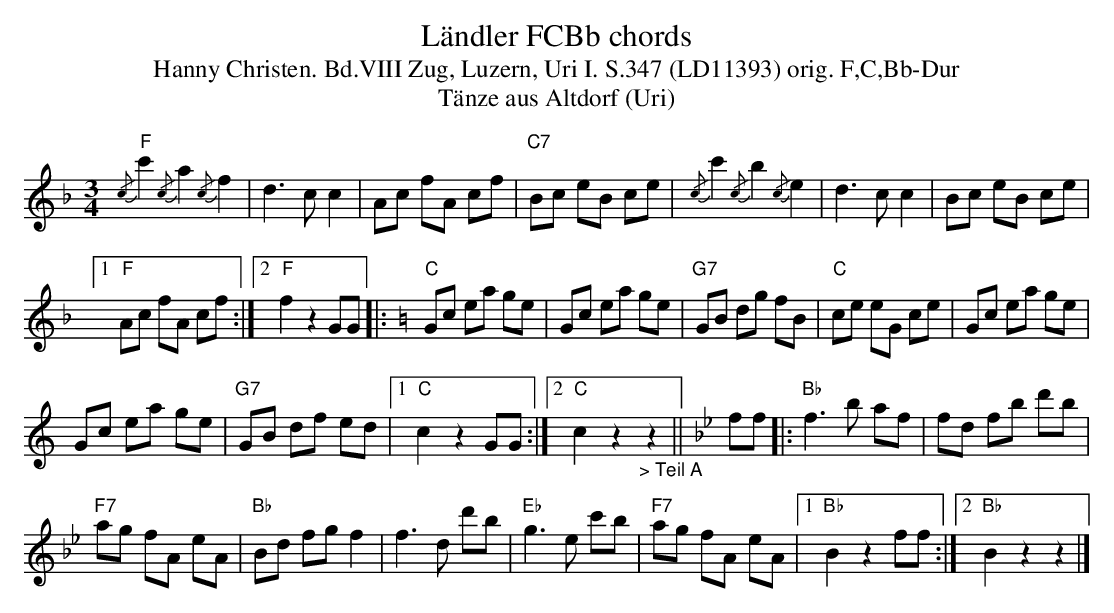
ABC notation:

X:1
T: L\"andler FCBb chords
T:Hanny Christen. Bd.VIII Zug, Luzern, Uri I. S.347 (LD11393) orig. F,C,Bb-Dur
T: T\"anze aus Altdorf (Uri)
M:3/4
L:1/8
K:F %%MIDI gchordon
"F"{/c}c'2 {/c}a2 {/c}f2 | d3cc2 | Ac fA cf | "C7"Bc eB ce | {/c}c'2 {/c}b2 {/c}e2 | d3cc2 | Bc eB ce |1
"F"Ac fA cf :|2 "F"f2z2GG |: [K:C] "C"Gc ea ge | Gc ea ge | "G7"GB dg fB | "C"ce eG ce | Gc ea ge |
Gc ea ge | "G7"GB df ed |1 "C"c2z2GG :|2 "C"c2z2"_> Teil A"z2 || [K:Bb] ff |: "Bb"f3b af | fd fb d'b |
"F7"ag fA eA | "Bb"Bd fg f2 | f3d d'b | "Eb"g3e c'b |  "F7"ag fA eA |1 "Bb"B2z2ff :|2 "Bb"B2z2z2 |]
